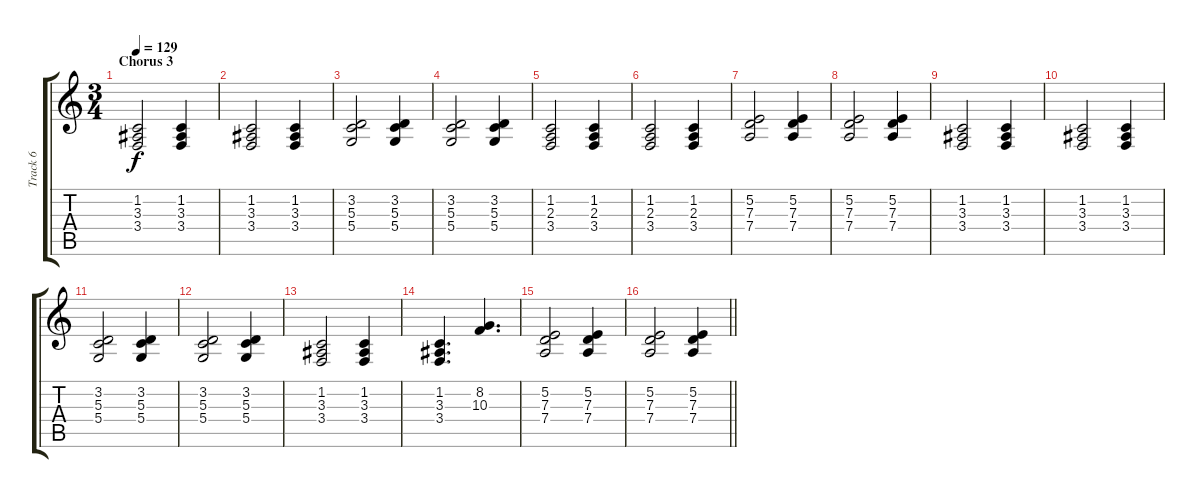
\track ("Track 6" "Track 6") {instrument acousticgrandpiano}
\staff {score tabs}
\tuning (E4 B3 G3 D3 A2 E2) {hide}
\ts (3 4)
\section ("" "Chorus 3")
\tempo 129
\clef g2
\ks c
(1.2 3.3 3.4).2{dy f} (1.2 3.3 3.4).4 |
(1.2 3.3 3.4).2 (1.2 3.3 3.4).4 |
(3.2 5.3 5.4).2 (3.2 5.3 5.4).4 |
(3.2 5.3 5.4).2 (3.2 5.3 5.4).4 |
(1.2 2.3 3.4).2 (1.2 2.3 3.4).4 |
(1.2 2.3 3.4).2 (1.2 2.3 3.4).4 |
(5.2 7.3 7.4).2 (5.2 7.3 7.4).4 |
(5.2 7.3 7.4).2 (5.2 7.3 7.4).4 |
(1.2 3.3 3.4).2 (1.2 3.3 3.4).4 |
(1.2 3.3 3.4).2 (1.2 3.3 3.4).4 |
(3.2 5.3 5.4).2 (3.2 5.3 5.4).4 |
(3.2 5.3 5.4).2 (3.2 5.3 5.4).4 |
(1.2 3.3 3.4).2 (1.2 3.3 3.4).4 |
(1.2 3.3 3.4).4{d} (8.2 10.3).4{d} |
(5.2 7.3 7.4).2 (5.2 7.3 7.4).4 |
\barLineRight lightlight
(5.2 7.3 7.4).2 (5.2 7.3 7.4).4
